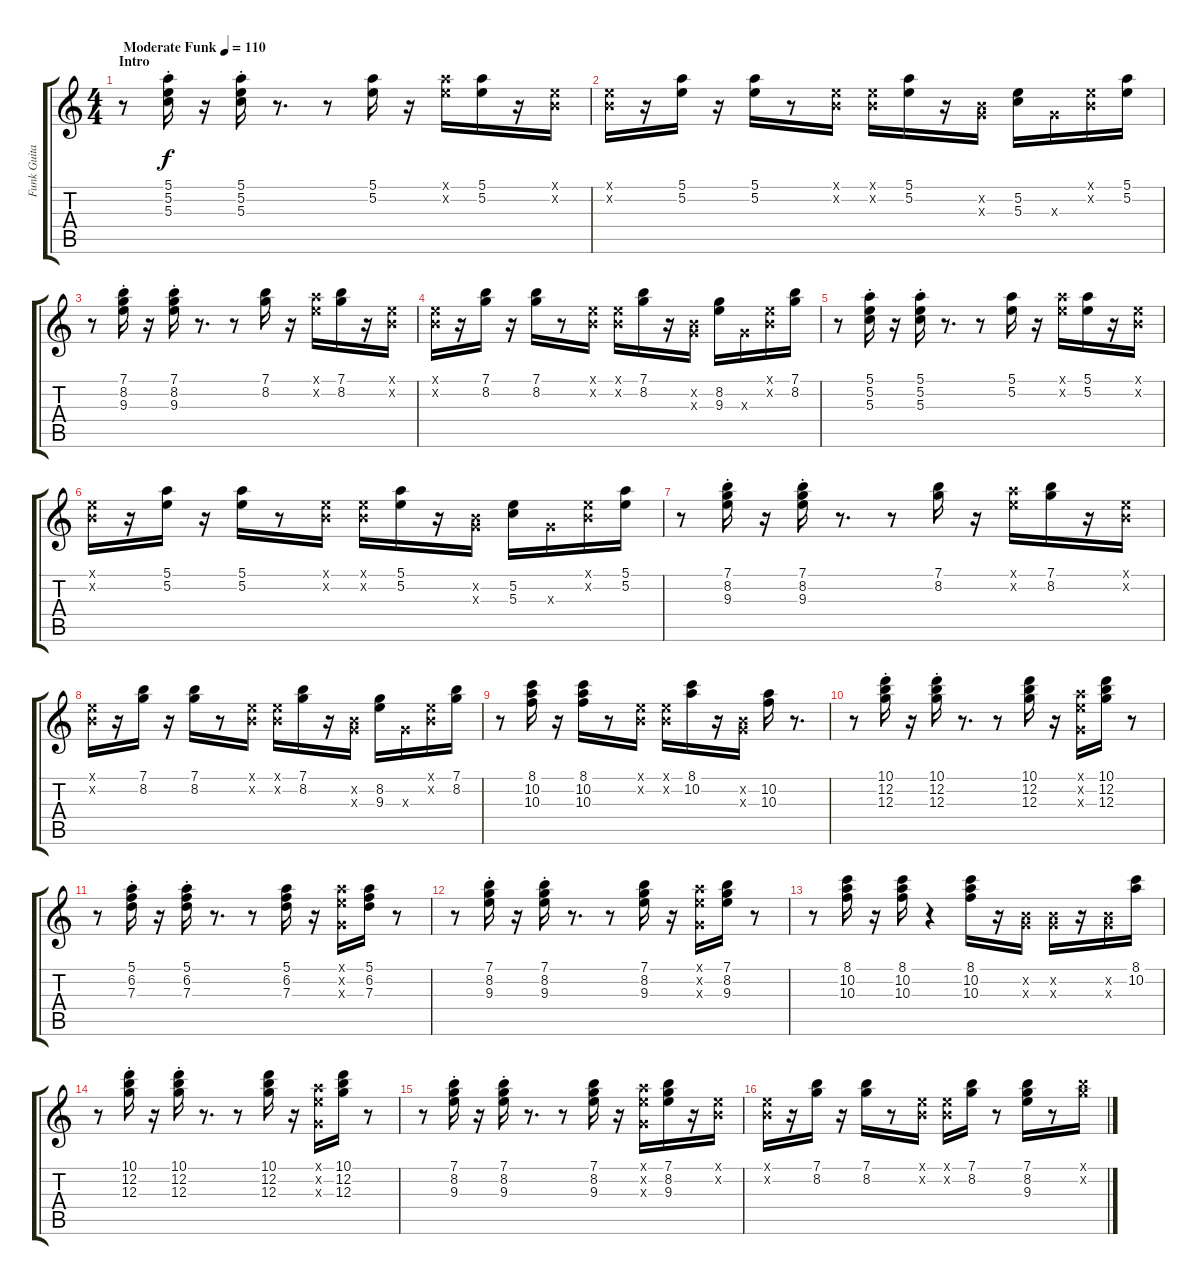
\track ("Funk Guitar" "Funk Guita") {instrument electricguitarclean}
\staff {score tabs}
\tuning (E4 B3 G3 D3 A2 E2) {hide}
\ts (4 4)
\section ("" "Intro")
\tempo (110 "Moderate Funk")
\clef g2
\ks c
r.8{dy f instrument electricguitarclean} (5.1 5.2 5.3{st}).16 r.16 (5.1 5.2 5.3{st}).16 r.8{d} r.8 (5.1 5.2).16 r.16 (5.1{x} 5.2{x}).16 (5.1 5.2).16 r.16 (0.1{x} 0.2{x}).16 |
(0.1{x} 0.2{x}).16 r.16 (5.1 5.2).16 r.16 (5.1 5.2).16 r.8 (0.1{x} 0.2{x}).16 (0.1{x} 0.2{x}).16 (5.1 5.2).16 r.16 (0.2{x} 0.3{x}).16 (5.2 5.3).16 0.3{x}.16 (0.1{x} 0.2{x}).16 (5.1 5.2).16 |
r.8 (7.1 8.2 9.3{st}).16 r.16 (7.1 8.2 9.3{st}).16 r.8{d} r.8 (7.1 8.2).16 r.16 (5.1{x} 5.2{x}).16 (7.1 8.2).16 r.16 (0.1{x} 0.2{x}).16 |
(0.1{x} 0.2{x}).16 r.16 (7.1 8.2).16 r.16 (7.1 8.2).16 r.8 (0.1{x} 0.2{x}).16 (0.1{x} 0.2{x}).16 (7.1 8.2).16 r.16 (0.2{x} 0.3{x}).16 (8.2 9.3).16 0.3{x}.16 (0.1{x} 0.2{x}).16 (7.1 8.2).16 |
r.8 (5.1 5.2 5.3{st}).16 r.16 (5.1 5.2 5.3{st}).16 r.8{d} r.8 (5.1 5.2).16 r.16 (5.1{x} 5.2{x}).16 (5.1 5.2).16 r.16 (0.1{x} 0.2{x}).16 |
(0.1{x} 0.2{x}).16 r.16 (5.1 5.2).16 r.16 (5.1 5.2).16 r.8 (0.1{x} 0.2{x}).16 (0.1{x} 0.2{x}).16 (5.1 5.2).16 r.16 (0.2{x} 0.3{x}).16 (5.2 5.3).16 0.3{x}.16 (0.1{x} 0.2{x}).16 (5.1 5.2).16 |
r.8 (7.1 8.2 9.3{st}).16 r.16 (7.1 8.2 9.3{st}).16 r.8{d} r.8 (7.1 8.2).16 r.16 (5.1{x} 5.2{x}).16 (7.1 8.2).16 r.16 (0.1{x} 0.2{x}).16 |
(0.1{x} 0.2{x}).16 r.16 (7.1 8.2).16 r.16 (7.1 8.2).16 r.8 (0.1{x} 0.2{x}).16 (0.1{x} 0.2{x}).16 (7.1 8.2).16 r.16 (0.2{x} 0.3{x}).16 (8.2 9.3).16 0.3{x}.16 (0.1{x} 0.2{x}).16 (7.1 8.2).16 |
r.8 (8.1 10.2 10.3).16 r.16 (8.1 10.2 10.3).16 r.8 (0.1{x} 0.2{x}).16 (0.1{x} 0.2{x}).16 (8.1 10.2).16 r.16 (0.2{x} 0.3{x}).16 (10.2 10.3).16 r.8{d} |
r.8 (10.1 12.2 12.3{st}).16 r.16 (10.1 12.2 12.3{st}).16 r.8{d} r.8 (10.1 12.2 12.3).16 r.16 (5.1{x} 5.2{x} 0.3{x}).16 (10.1 12.2 12.3).16 r.8 |
r.8 (5.1 6.2 7.3{st}).16 r.16 (5.1 6.2 7.3{st}).16 r.8{d} r.8 (5.1 6.2 7.3).16 r.16 (5.1{x} 5.2{x} 0.3{x}).16 (5.1 6.2 7.3).16 r.8 |
r.8 (7.1 8.2 9.3{st}).16 r.16 (7.1 8.2 9.3{st}).16 r.8{d} r.8 (7.1 8.2 9.3).16 r.16 (5.1{x} 5.2{x} 0.3{x}).16 (7.1 8.2 9.3).16 r.8 |
r.8 (8.1 10.2 10.3).16 r.16 (8.1 10.2 10.3).16 r.4 (8.1 10.2 10.3).16 r.16 (0.2{x} 0.3{x}).16 (0.2{x} 0.3{x}).16 r.16 (0.2{x} 0.3{x}).16 (8.1 10.2).16 |
r.8 (10.1 12.2 12.3{st}).16 r.16 (10.1 12.2 12.3{st}).16 r.8{d} r.8 (10.1 12.2 12.3).16 r.16 (5.1{x} 5.2{x} 0.3{x}).16 (10.1 12.2 12.3).16 r.8 |
r.8 (7.1 8.2 9.3{st}).16 r.16 (7.1 8.2 9.3{st}).16 r.8{d} r.8 (7.1 8.2 9.3).16 r.16 (5.1{x} 5.2{x} 0.3{x}).16 (7.1 8.2 9.3).16 r.16 (0.1{x} 0.2{x}).16 |
(0.1{x} 0.2{x}).16 r.16 (7.1 8.2).16 r.16 (7.1 8.2).16 r.8 (0.1{x} 0.2{x}).16 (0.1{x} 0.2{x}).16 (7.1 8.2).16 r.8 (7.1 8.2 9.3).16 r.8 (7.1{x} 8.2{x}).16
